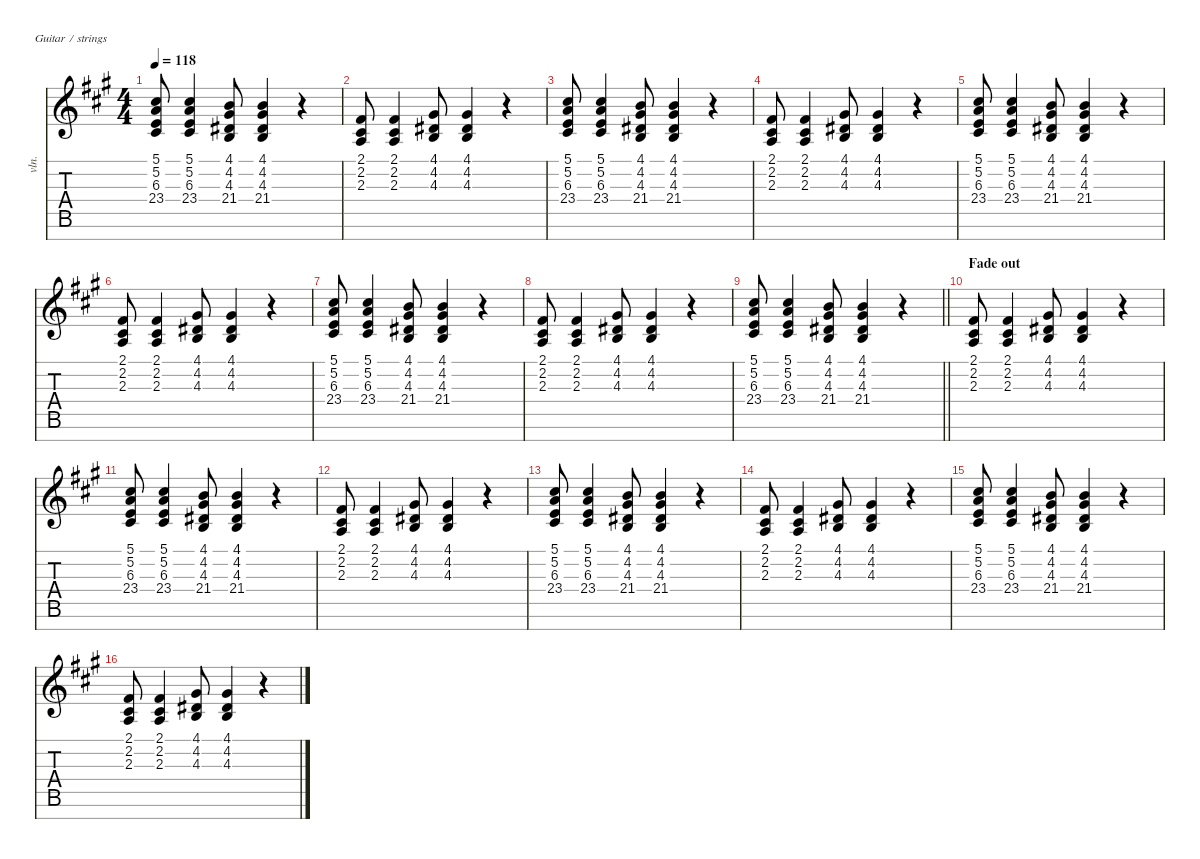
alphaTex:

\defaultSystemsLayout 4
\hideDynamics
\bracketExtendMode nobrackets
\otherSystemsTrackNameOrientation horizontal
\track ("leading strings" "vln.") {instrument stringensemble2}
\staff {score tabs}
\tuning (E4 B3 G3 D3 A2 E2 B1)
\ts (4 4)
\tempo 118
\clef g2
\ks f#minor
(5.1{acc forcenatural} 5.2{acc forcenatural} 6.3{acc #} 23.4{acc #}).8{dy mf} (5.1{acc forcenatural} 5.2{acc forcenatural} 6.3{acc #} 23.4{acc #}).4{dy mp} (4.1{acc #} 4.2{acc #} 4.3{acc forcenatural} 21.4{acc forcenatural}).8{dy mf} (4.1{acc #} 4.2{acc #} 4.3{acc forcenatural} 21.4{acc forcenatural}).4{dy mp} r.4 |
(2.1{acc #} 2.2{acc #} 2.3{acc forcenatural}).8{dy mf} (2.1{acc #} 2.2{acc #} 2.3{acc forcenatural}).4{dy mp} (4.1{acc #} 4.2{acc #} 4.3{acc forcenatural}).8{dy mf} (4.1{acc #} 4.2{acc #} 4.3{acc forcenatural}).4{dy mp} r.4 |
(5.1{acc forcenatural} 5.2{acc forcenatural} 6.3{acc #} 23.4{acc #}).8{dy mf} (5.1{acc forcenatural} 5.2{acc forcenatural} 6.3{acc #} 23.4{acc #}).4{dy mp} (4.1{acc #} 4.2{acc #} 4.3{acc forcenatural} 21.4{acc forcenatural}).8{dy mf} (4.1{acc #} 4.2{acc #} 4.3{acc forcenatural} 21.4{acc forcenatural}).4{dy mp} r.4 |
(2.1{acc #} 2.2{acc #} 2.3{acc forcenatural}).8{dy mf} (2.1{acc #} 2.2{acc #} 2.3{acc forcenatural}).4{dy mp} (4.1{acc #} 4.2{acc #} 4.3{acc forcenatural}).8{dy mf} (4.1{acc #} 4.2{acc #} 4.3{acc forcenatural}).4{dy mp} r.4 |
(5.1{acc forcenatural} 5.2{acc forcenatural} 6.3{acc #} 23.4{acc #}).8{dy mf} (5.1{acc forcenatural} 5.2{acc forcenatural} 6.3{acc #} 23.4{acc #}).4{dy mp} (4.1{acc #} 4.2{acc #} 4.3{acc forcenatural} 21.4{acc forcenatural}).8{dy mf} (4.1{acc #} 4.2{acc #} 4.3{acc forcenatural} 21.4{acc forcenatural}).4{dy mp} r.4 |
(2.1{acc #} 2.2{acc #} 2.3{acc forcenatural}).8{dy mf} (2.1{acc #} 2.2{acc #} 2.3{acc forcenatural}).4{dy mp} (4.1{acc #} 4.2{acc #} 4.3{acc forcenatural}).8{dy mf} (4.1{acc #} 4.2{acc #} 4.3{acc forcenatural}).4{dy mp} r.4 |
(5.1{acc forcenatural} 5.2{acc forcenatural} 6.3{acc #} 23.4{acc #}).8{dy mf} (5.1{acc forcenatural} 5.2{acc forcenatural} 6.3{acc #} 23.4{acc #}).4{dy mp} (4.1{acc #} 4.2{acc #} 4.3{acc forcenatural} 21.4{acc forcenatural}).8{dy mf} (4.1{acc #} 4.2{acc #} 4.3{acc forcenatural} 21.4{acc forcenatural}).4{dy mp} r.4 |
(2.1{acc #} 2.2{acc #} 2.3{acc forcenatural}).8{dy mf} (2.1{acc #} 2.2{acc #} 2.3{acc forcenatural}).4{dy mp} (4.1{acc #} 4.2{acc #} 4.3{acc forcenatural}).8{dy mf} (4.1{acc #} 4.2{acc #} 4.3{acc forcenatural}).4{dy mp} r.4 |
\barLineRight lightlight
(5.1{acc forcenatural} 5.2{acc forcenatural} 6.3{acc #} 23.4{acc #}).8{dy mf} (5.1{acc forcenatural} 5.2{acc forcenatural} 6.3{acc #} 23.4{acc #}).4{dy mp} (4.1{acc #} 4.2{acc #} 4.3{acc forcenatural} 21.4{acc forcenatural}).8{dy mf} (4.1{acc #} 4.2{acc #} 4.3{acc forcenatural} 21.4{acc forcenatural}).4{dy mp} r.4 |
\section ("" "Fade out")
(2.1{acc #} 2.2{acc #} 2.3{acc forcenatural}).8{dy mf} (2.1{acc #} 2.2{acc #} 2.3{acc forcenatural}).4{dy mp} (4.1{acc #} 4.2{acc #} 4.3{acc forcenatural}).8{dy mf} (4.1{acc #} 4.2{acc #} 4.3{acc forcenatural}).4{dy mp} r.4 |
(5.1{acc forcenatural} 5.2{acc forcenatural} 6.3{acc #} 23.4{acc #}).8{dy mf} (5.1{acc forcenatural} 5.2{acc forcenatural} 6.3{acc #} 23.4{acc #}).4{dy mp} (4.1{acc #} 4.2{acc #} 4.3{acc forcenatural} 21.4{acc forcenatural}).8{dy mf} (4.1{acc #} 4.2{acc #} 4.3{acc forcenatural} 21.4{acc forcenatural}).4{dy mp} r.4 |
(2.1{acc #} 2.2{acc #} 2.3{acc forcenatural}).8{dy mf} (2.1{acc #} 2.2{acc #} 2.3{acc forcenatural}).4{dy mp} (4.1{acc #} 4.2{acc #} 4.3{acc forcenatural}).8{dy mf} (4.1{acc #} 4.2{acc #} 4.3{acc forcenatural}).4{dy mp} r.4 |
(5.1{acc forcenatural} 5.2{acc forcenatural} 6.3{acc #} 23.4{acc #}).8{dy mf} (5.1{acc forcenatural} 5.2{acc forcenatural} 6.3{acc #} 23.4{acc #}).4{dy mp} (4.1{acc #} 4.2{acc #} 4.3{acc forcenatural} 21.4{acc forcenatural}).8{dy mf} (4.1{acc #} 4.2{acc #} 4.3{acc forcenatural} 21.4{acc forcenatural}).4{dy mp} r.4 |
(2.1{acc #} 2.2{acc #} 2.3{acc forcenatural}).8{dy mf} (2.1{acc #} 2.2{acc #} 2.3{acc forcenatural}).4{dy mp} (4.1{acc #} 4.2{acc #} 4.3{acc forcenatural}).8{dy mf} (4.1{acc #} 4.2{acc #} 4.3{acc forcenatural}).4{dy mp} r.4 |
(5.1{acc forcenatural} 5.2{acc forcenatural} 6.3{acc #} 23.4{acc #}).8{dy mf} (5.1{acc forcenatural} 5.2{acc forcenatural} 6.3{acc #} 23.4{acc #}).4{dy mp} (4.1{acc #} 4.2{acc #} 4.3{acc forcenatural} 21.4{acc forcenatural}).8{dy mf} (4.1{acc #} 4.2{acc #} 4.3{acc forcenatural} 21.4{acc forcenatural}).4{dy mp} r.4 |
(2.1{acc #} 2.2{acc #} 2.3{acc forcenatural}).8{dy mf} (2.1{acc #} 2.2{acc #} 2.3{acc forcenatural}).4{dy mp} (4.1{acc #} 4.2{acc #} 4.3{acc forcenatural}).8{dy mf} (4.1{acc #} 4.2{acc #} 4.3{acc forcenatural}).4{dy mp} r.4
